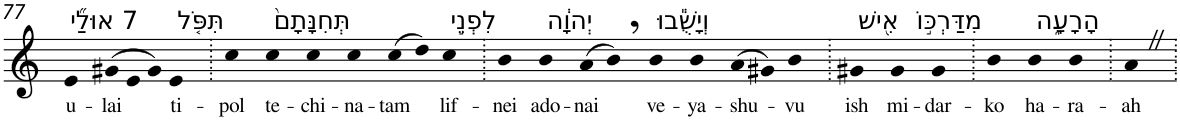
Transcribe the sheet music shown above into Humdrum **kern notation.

**kern	**text
*part1	*part1
*staff1	*staff1
*I"Piano	*
*I'Pno	*
!!LO:PB:g=z
*clefG2	*
*k[]	*
=77	=77
!LO:TX:a:t=7 אוּלַ֞י	!
!	!LO:LY:b
4e	u-
*Xtuplet	*
!	!LO:LY:b
(>12g#X	-lai
12e	.
12g#)	.
!LO:TX:a:t=תִּפֹּ֤ל	!
!	!LO:LY:b
4e	ti-
=78.	=78.
!	!LO:LY:b
4cc	-pol
!LO:TX:a:t=תְּחִנָּתָם֙	!
!	!LO:LY:b
4cc	te-
!	!LO:LY:b
4cc	-chi-
!	!LO:LY:b
4cc	-na-
!	!LO:LY:b
(>8cc	-tam
8dd)	.
!LO:TX:a:t=לִפְנֵ֣י	!
!	!LO:LY:b
4cc	lif-
=79.	=79.
!	!LO:LY:b
4b	-nei
!LO:TX:a:t=יְהוָ֔ה	!
!	!LO:LY:b
4b	ado-
!	!LO:LY:b
(>8a	-nai
8b,)	.
!LO:TX:a:t=וְיָשֻׁ֕בוּ	!
!	!LO:LY:b
4b	ve-
!	!LO:LY:b
4b	-ya-
!	!LO:LY:b
(>8a	-shu-
8g#X)	.
!	!LO:LY:b
4b	-vu
=80.	=80.
!LO:TX:a:t=אִ֖ישׁ	!
!	!LO:LY:b
4g#X	ish
!LO:TX:a:t=מִדַּרְכּ֣וֹ	!
!	!LO:LY:b
4g#	mi-
!	!LO:LY:b
4g#	-dar-
=81.	=81.
!	!LO:LY:b
4b	-ko
!LO:TX:a:t=הָרָעָ֑ה	!
!	!LO:LY:b
4b	ha-
!	!LO:LY:b
4b	-ra-
=82.	=82.
!	!LO:LY:b
4aZ	-ah
=.	=.
*-	*-
